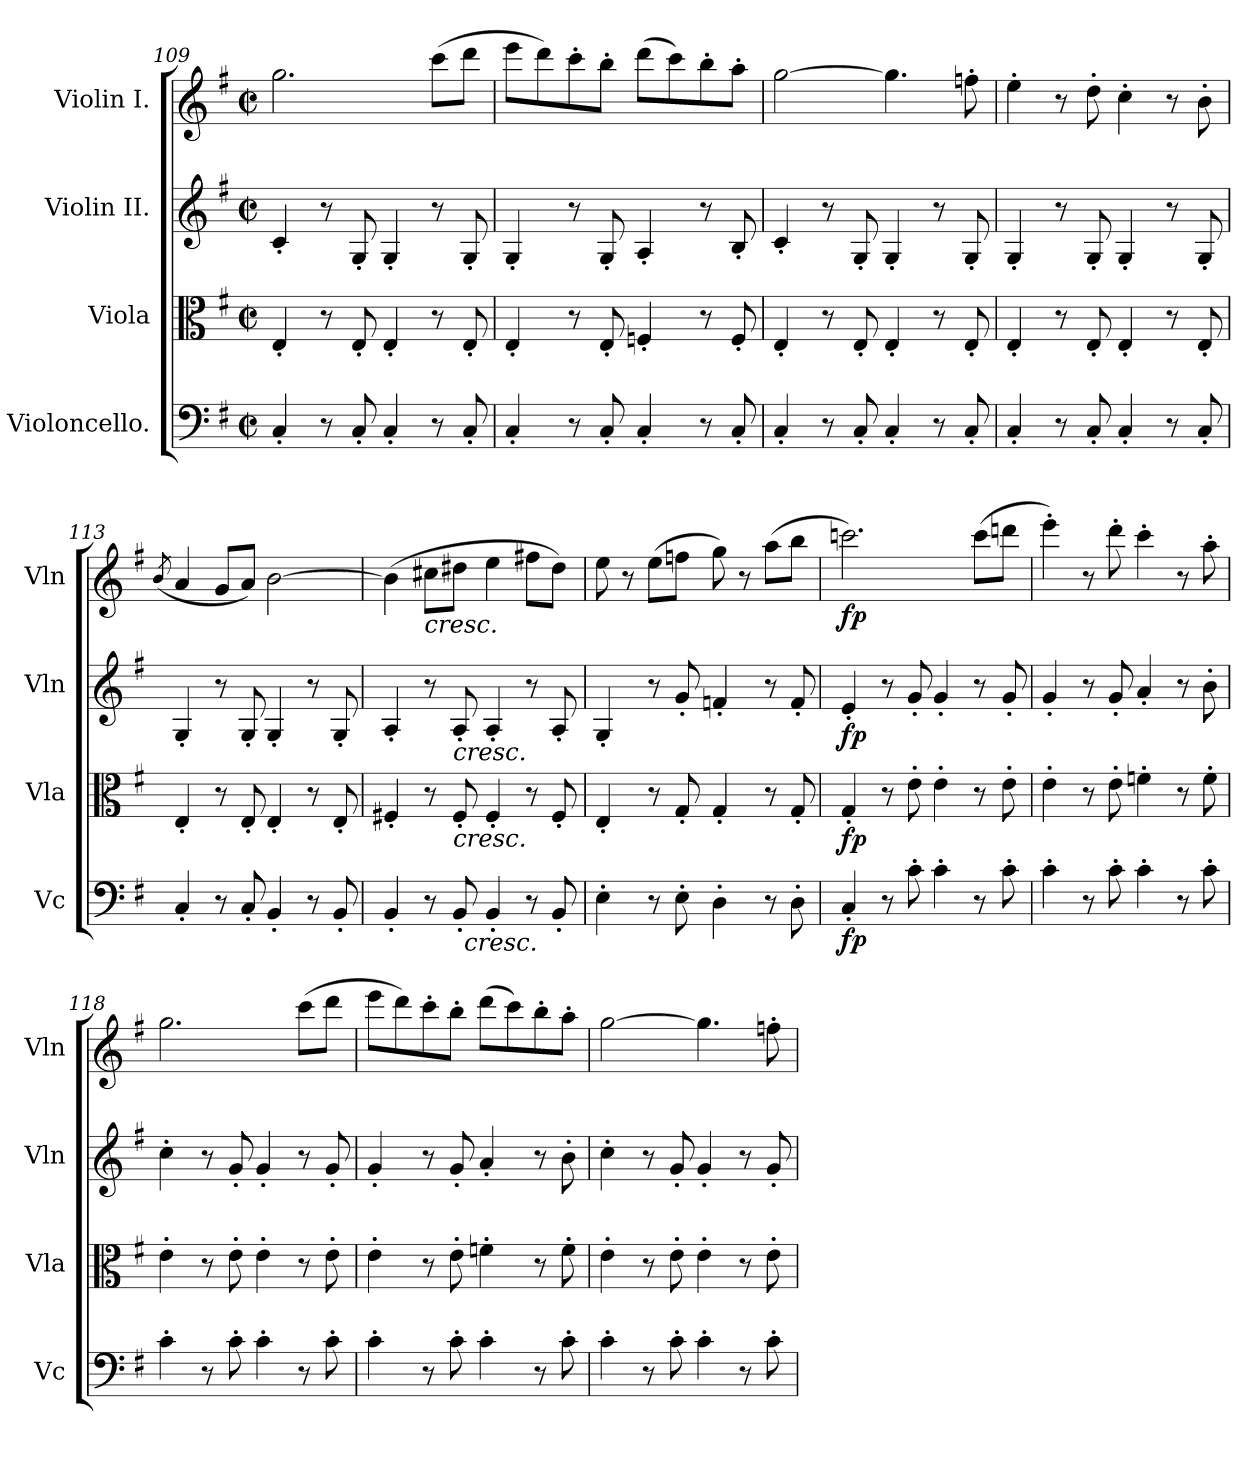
**kern	**dynam	**kern	**dynam	**kern	**dynam	**kern	**dynam
*part4	*part4	*part3	*part3	*part2	*part2	*part1	*part1
*staff4	*staff4	*staff3	*staff3	*staff2	*staff2	*staff1	*staff1
*I"Violoncello.	*	*I"Viola	*	*I"Violin II.	*	*I"Violin I.	*
*I'Vc	*	*I'Vla	*	*I'Vln	*	*I'Vln	*
*clefF4	*	*clefC3	*	*clefG2	*	*clefG2	*
*k[f#]	*	*k[f#]	*	*k[f#]	*	*k[f#]	*
*e:	*	*e:	*	*e:	*	*e:	*
*M2/2	*	*M2/2	*	*M2/2	*	*M2/2	*
*met(c|)	*	*met(c|)	*	*met(c|)	*	*met(c|)	*
=109	=109	=109	=109	=109	=109	=109	=109
4C'</	.	4E'</	.	4c'</	.	2.gg\	.
8r	.	8r	.	8r	.	.	.
8C'</	.	8E'</	.	8G'</	.	.	.
4C'</	.	4E'</	.	4G'</	.	.	.
8r	.	8r	.	8r	.	(8ccc\L	.
8C'</	.	8E'</	.	8G'</	.	8ddd\J	.
=110	=110	=110	=110	=110	=110	=110	=110
4C'</	.	4E'</	.	4G'</	.	8eee\L	.
.	.	.	.	.	.	8ddd\)	.
8r	.	8r	.	8r	.	8ccc'>\	.
8C'</	.	8E'</	.	8G'</	.	8bb'>\J	.
4C'</	.	4Fn'</	.	4A'</	.	(8ddd\L	.
.	.	.	.	.	.	8ccc\)	.
8r	.	8r	.	8r	.	8bb'>\	.
8C'</	.	8F'</	.	8B'</	.	8aa'>\J	.
=111	=111	=111	=111	=111	=111	=111	=111
4C'</	.	4E'</	.	4c'</	.	[2gg\	.
8r	.	8r	.	8r	.	.	.
8C'</	.	8E'</	.	8G'</	.	.	.
4C'</	.	4E'</	.	4G'</	.	4.gg\]	.
8r	.	8r	.	8r	.	.	.
8C'</	.	8E'</	.	8G'</	.	8ffn'>\	.
=112	=112	=112	=112	=112	=112	=112	=112
4C'</	.	4E'</	.	4G'</	.	4ee'>\	.
8r	.	8r	.	8r	.	8r	.
8C'</	.	8E'</	.	8G'</	.	8dd'>\	.
4C'</	.	4E'</	.	4G'</	.	4cc'>\	.
8r	.	8r	.	8r	.	8r	.
8C'</	.	8E'</	.	8G'</	.	8b'>\	.
=113	=113	=113	=113	=113	=113	=113	=113
.	.	.	.	.	.	(8qb/	.
4C'</	.	4E'</	.	4G'</	.	4a/	.
8r	.	8r	.	8r	.	8g/L	.
8C'</	.	8E'</	.	8G'</	.	8a/J)	.
4BB'</	.	4E'</	.	4G'</	.	[2b\	.
8r	.	8r	.	8r	.	.	.
8BB'</	.	8E'</	.	8G'</	.	.	.
=114	=114	=114	=114	=114	=114	=114	=114
*^	*	*	*	*	*	*	*
4BB'</	4ryy	.	4F#X'</	.	4A'</	.	(4b\]	.
!	!	!	!	!	!	!	!LO:TX:b:i:t=cresc.	!
8r	8ryy	.	8r	.	8r	.	8cc#X\L	.
!	!	!	!	!	!LO:TX:b:i:t=cresc.	!	!	!
!	!	!	!LO:TX:b:i:t=cresc.	!	!	!	!	!
8BB'</	32ryy	.	8F#'</	.	8A'</	.	8dd#X\J	.
!	!LO:TX:b:i:t=cresc.	!	!	!	!	!	!	!
.	2ryy	.	.	.	.	.	.	.
4BB'</	.	.	4F#'</	.	4A'</	.	4ee\	.
8r	.	.	8r	.	8r	.	8ff#X\L	.
8BB'</	.	.	8F#'</	.	8A'</	.	8dd#\J)	.
.	16.ryy	.	.	.	.	.	.	.
*v	*v	*	*	*	*	*	*	*
=115	=115	=115	=115	=115	=115	=115	=115
4E'>\	.	4E'</	.	4G'</	.	8ee\	.
.	.	.	.	.	.	8r	.
8r	.	8r	.	8r	.	(8ee\L	.
8E'>\	.	8G'</	.	8g'</	.	8ffn\J	.
4D'>\	.	4G'</	.	4fn'</	.	8gg\)	.
.	.	.	.	.	.	8r	.
8r	.	8r	.	8r	.	(8aa\L	.
8D'>\	.	8G'</	.	8f'</	.	8bb\J	.
=116	=116	=116	=116	=116	=116	=116	=116
!	!LO:DY:b	!	!LO:DY:b	!	!LO:DY:b	!	!LO:DY:b
4C'</	fp	4G'</	fp	4e'</	fp	2.cccn\)	fp
8r	.	8r	.	8r	.	.	.
8c'>\	.	8e'>\	.	8g'</	.	.	.
4c'>\	.	4e'>\	.	4g'</	.	.	.
8r	.	8r	.	8r	.	(8ccc\L	.
8c'>\	.	8e'>\	.	8g'</	.	8dddn\J	.
!!LO:LB:g=z
=117	=117	=117	=117	=117	=117	=117	=117
4c'>\	.	4e'>\	.	4g'</	.	4eee'>\)	.
8r	.	8r	.	8r	.	8r	.
8c'>\	.	8e'>\	.	8g'</	.	8ddd'>\	.
4c'>\	.	4fn'>\	.	4a'</	.	4ccc'>\	.
8r	.	8r	.	8r	.	8r	.
8c'>\	.	8f'>\	.	8b'>\	.	8aa'>\	.
=118	=118	=118	=118	=118	=118	=118	=118
4c'>\	.	4e'>\	.	4cc'>\	.	2.gg\	.
8r	.	8r	.	8r	.	.	.
8c'>\	.	8e'>\	.	8g'</	.	.	.
4c'>\	.	4e'>\	.	4g'</	.	.	.
8r	.	8r	.	8r	.	(8ccc\L	.
8c'>\	.	8e'>\	.	8g'</	.	8ddd\J	.
=119	=119	=119	=119	=119	=119	=119	=119
4c'>\	.	4e'>\	.	4g'</	.	8eee\L	.
.	.	.	.	.	.	8ddd\)	.
8r	.	8r	.	8r	.	8ccc'>\	.
8c'>\	.	8e'>\	.	8g'</	.	8bb'>\J	.
4c'>\	.	4fn'>\	.	4a'</	.	(8ddd\L	.
.	.	.	.	.	.	8ccc\)	.
8r	.	8r	.	8r	.	8bb'>\	.
8c'>\	.	8f'>\	.	8b'>\	.	8aa'>\J	.
=120	=120	=120	=120	=120	=120	=120	=120
4c'>\	.	4e'>\	.	4cc'>\	.	[2gg\	.
8r	.	8r	.	8r	.	.	.
8c'>\	.	8e'>\	.	8g'</	.	.	.
4c'>\	.	4e'>\	.	4g'</	.	4.gg\]	.
8r	.	8r	.	8r	.	.	.
8c'>\	.	8e'>\	.	8g'</	.	8ffn'>\	.
=	=	=	=	=	=	=	=
*-	*-	*-	*-	*-	*-	*-	*-
